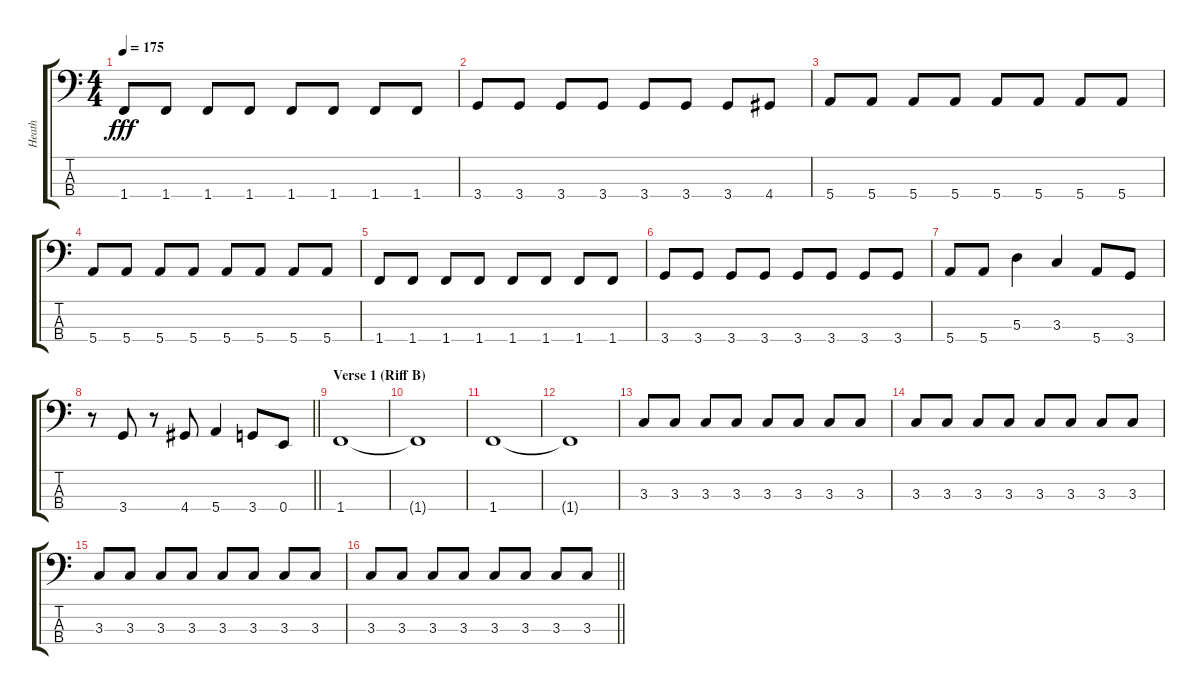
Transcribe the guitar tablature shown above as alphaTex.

\track ("Heath" "Heath") {instrument electricbasspick}
\staff {score tabs}
\tuning (G2 D2 A1 E1) {hide}
\ts (4 4)
\tempo 175
\clef f4
\ks c
1.4.8{dy fff} 1.4.8 1.4.8 1.4.8 1.4.8 1.4.8 1.4.8 1.4.8 |
3.4.8 3.4.8 3.4.8 3.4.8 3.4.8 3.4.8 3.4.8 4.4.8 |
5.4.8 5.4.8 5.4.8 5.4.8 5.4.8 5.4.8 5.4.8 5.4.8 |
5.4.8 5.4.8 5.4.8 5.4.8 5.4.8 5.4.8 5.4.8 5.4.8 |
1.4.8 1.4.8 1.4.8 1.4.8 1.4.8 1.4.8 1.4.8 1.4.8 |
3.4.8 3.4.8 3.4.8 3.4.8 3.4.8 3.4.8 3.4.8 3.4.8 |
5.4.8 5.4.8 5.3.4 3.3.4 5.4.8 3.4.8 |
\barLineRight lightlight
r.8 3.4.8 r.8 4.4.8 5.4.4 3.4.8 0.4.8 |
\section ("" "Verse 1 (Riff B)")
1.4.1 |
1.4{t}.1 |
1.4.1 |
1.4{t}.1 |
3.3.8 3.3.8 3.3.8 3.3.8 3.3.8 3.3.8 3.3.8 3.3.8 |
3.3.8 3.3.8 3.3.8 3.3.8 3.3.8 3.3.8 3.3.8 3.3.8 |
3.3.8 3.3.8 3.3.8 3.3.8 3.3.8 3.3.8 3.3.8 3.3.8 |
\barLineRight lightlight
3.3.8 3.3.8 3.3.8 3.3.8 3.3.8 3.3.8 3.3.8 3.3.8
